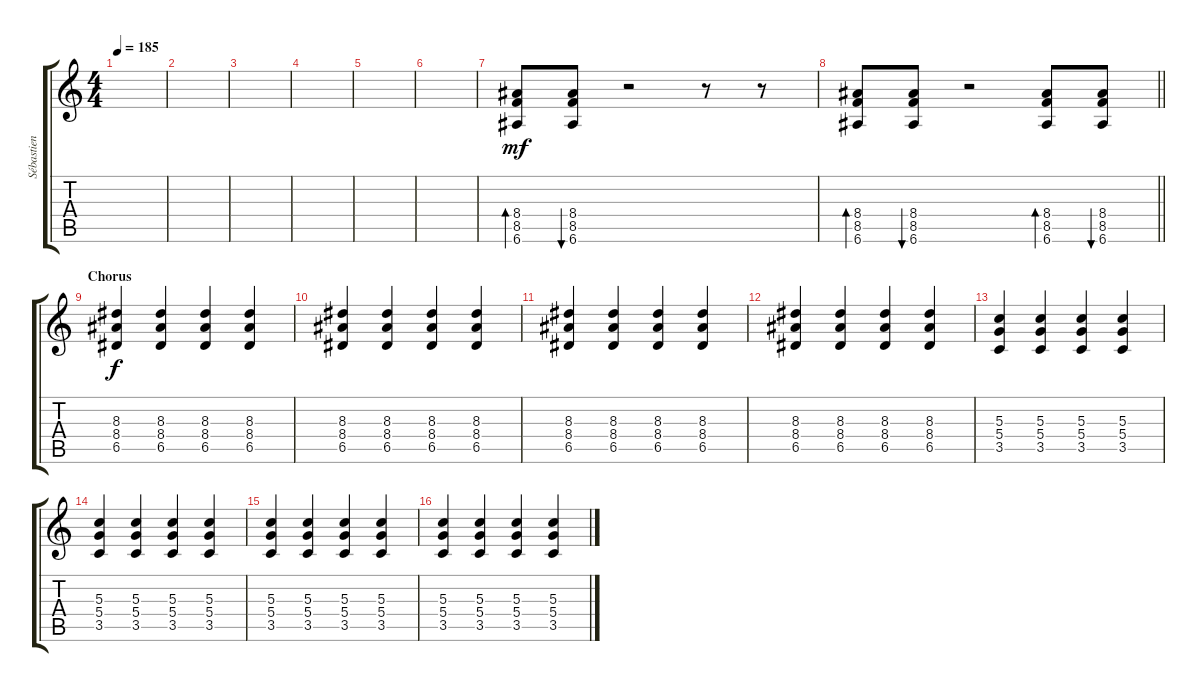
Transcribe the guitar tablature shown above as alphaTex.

\track ("Sébastien Lefebvre" "Sébastien ") {instrument distortionguitar}
\staff {score tabs}
\tuning (E4 B3 G3 D3 A2 E2) {hide}
\ts (4 4)
\tempo 185
\clef g2
\ks c
|
|
|
|
|
|
(8.4 8.5 6.6).8{bd 240 dy mf} (8.4 8.5 6.6).8{bu 240} r.2 r.8 r.8 |
\barLineRight lightlight
(8.4 8.5 6.6).8{bd 240} (8.4 8.5 6.6).8{bu 240} r.2 (8.4 8.5 6.6).8{bd 240} (8.4 8.5 6.6).8{bu 240} |
\section ("" "Chorus")
(8.3 8.4 6.5).4{dy f} (8.3 8.4 6.5).4 (8.3 8.4 6.5).4 (8.3 8.4 6.5).4 |
(8.3 8.4 6.5).4 (8.3 8.4 6.5).4 (8.3 8.4 6.5).4 (8.3 8.4 6.5).4 |
(8.3 8.4 6.5).4 (8.3 8.4 6.5).4 (8.3 8.4 6.5).4 (8.3 8.4 6.5).4 |
(8.3 8.4 6.5).4 (8.3 8.4 6.5).4 (8.3 8.4 6.5).4 (8.3 8.4 6.5).4 |
(5.3 5.4 3.5).4 (5.3 5.4 3.5).4 (5.3 5.4 3.5).4 (5.3 5.4 3.5).4 |
(5.3 5.4 3.5).4 (5.3 5.4 3.5).4 (5.3 5.4 3.5).4 (5.3 5.4 3.5).4 |
(5.3 5.4 3.5).4 (5.3 5.4 3.5).4 (5.3 5.4 3.5).4 (5.3 5.4 3.5).4 |
(5.3 5.4 3.5).4 (5.3 5.4 3.5).4 (5.3 5.4 3.5).4 (5.3 5.4 3.5).4
